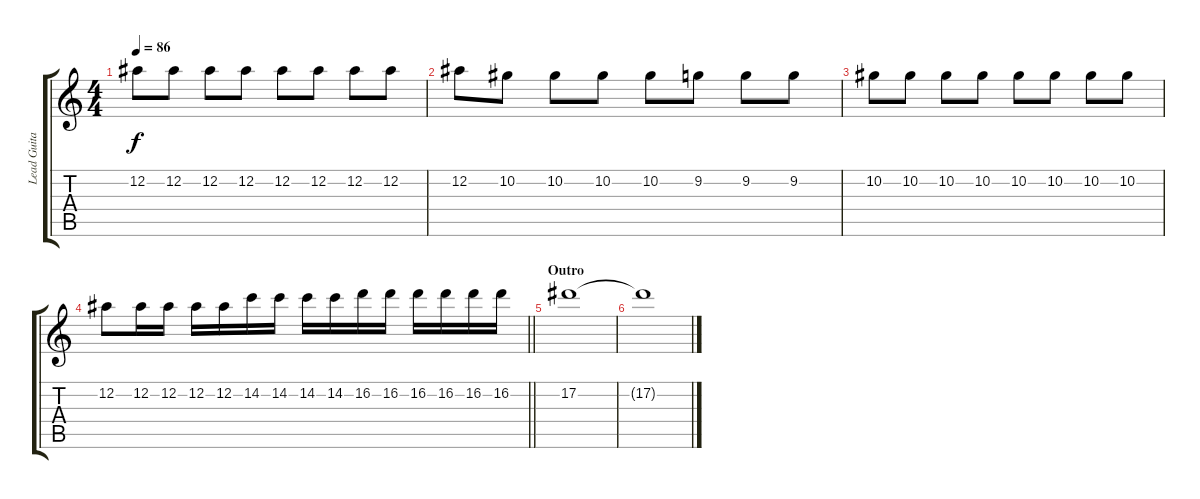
\track ("Lead Guitar" "Lead Guita") {instrument distortionguitar}
\staff {score tabs}
\tuning (Eb4 Bb3 Gb3 Db3 Ab2 Eb2) {hide}
\ts (4 4)
\tempo 86
\clef g2
\ks c
12.2.8{dy f} 12.2.8 12.2.8 12.2.8 12.2.8 12.2.8 12.2.8 12.2.8 |
12.2.8 10.2.8 10.2.8 10.2.8 10.2.8 9.2.8 9.2.8 9.2.8 |
10.2.8 10.2.8 10.2.8 10.2.8 10.2.8 10.2.8 10.2.8 10.2.8 |
\barLineRight lightlight
12.2.8 12.2.16 12.2.16 12.2.16 12.2.16 14.2.16 14.2.16 14.2.16 14.2.16 16.2.16 16.2.16 16.2.16 16.2.16 16.2.16 16.2.16 |
\section ("" "Outro")
17.2.1{volume 0} |
17.2{t}.1
